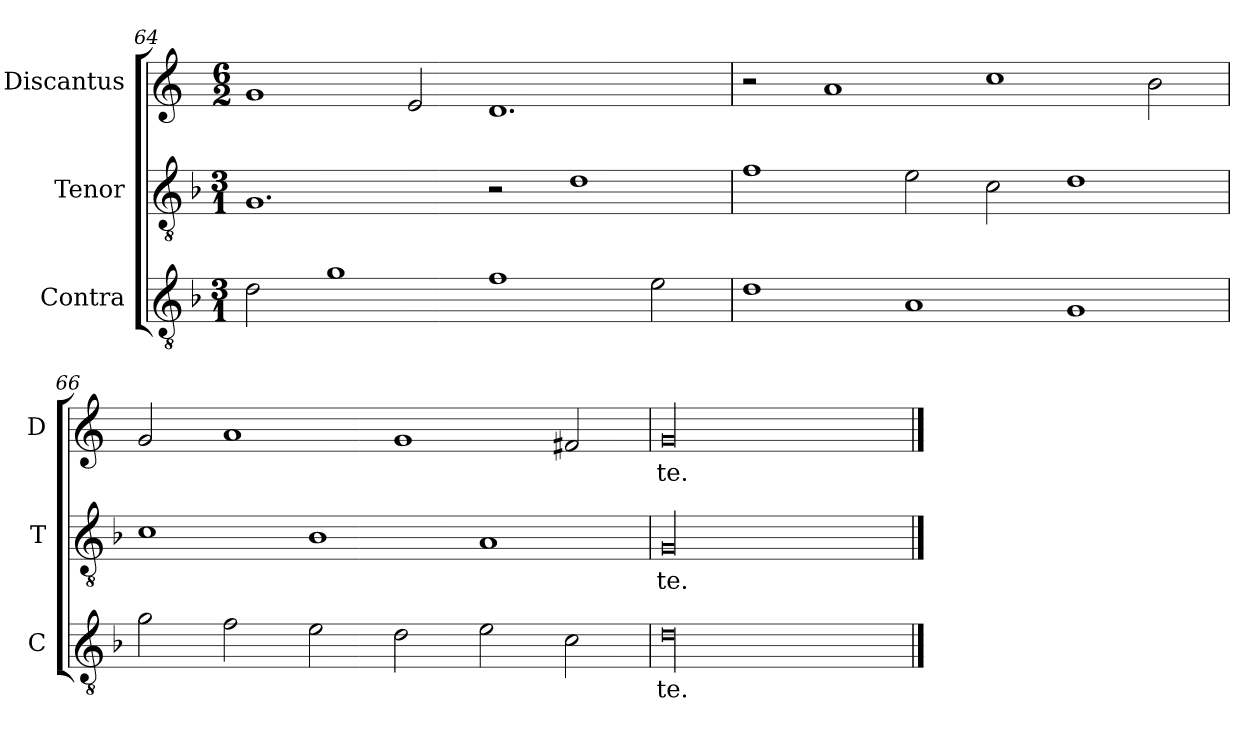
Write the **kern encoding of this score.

**kern	**text	**kern	**text	**kern	**text
*part3	*part3	*part2	*part2	*part1	*part1
*staff3	*staff3	*staff2	*staff2	*staff1	*staff1
*I"Contra	*	*I"Tenor	*	*I"Discantus	*
*I'C	*	*I'T	*	*I'D	*
*clefGv2	*	*clefGv2	*	*clefG2	*
*k[b-]	*	*k[b-]	*	*k[]	*
*M3/1	*	*M3/1	*	*M6/2	*
=64	=64	=64	=64	=64	=64
2d	.	1.G	.	1g	.
1g	.	.	.	.	.
.	.	.	.	2e	.
1f	.	2r	.	1.d	.
.	.	1d	.	.	.
2e	.	.	.	.	.
=65	=65	=65	=65	=65	=65
1d	.	1f	.	2r	.
.	.	.	.	1a	.
1A	.	2e	.	.	.
.	.	2c	.	1cc	.
1G	.	1d	.	.	.
.	.	.	.	2b	.
=66	=66	=66	=66	=66	=66
2g	.	1c	.	2g	.
2f	.	.	.	1a	.
2e	.	1B-	.	.	.
2d	.	.	.	1g	.
2e	.	1A	.	.	.
2c	.	.	.	2f#X	.
=67	=67	=67	=67	=67	=67
!LO:N:vis=00	!	!LO:N:vis=00	!	!LO:N:vis=00	!
0.d	-te.	0.G	-te.	0.g	-te.
==	==	==	==	==	==
*-	*-	*-	*-	*-	*-
